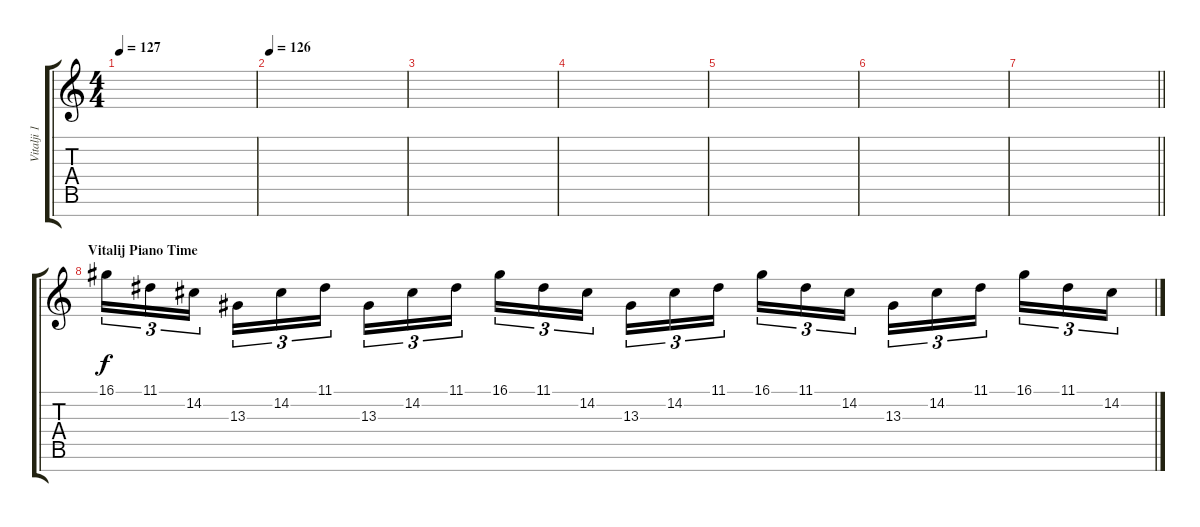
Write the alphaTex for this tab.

\track ("Vitalji 1" "Vitalji 1") {instrument lead1square}
\staff {score tabs}
\tuning (E4 B3 G3 D3 A2 E2 B1) {hide}
\ts (4 4)
\tempo 127
\clef g2
\ks c
|
\tempo 126
|
|
|
|
|
\barLineRight lightlight
|
\section ("" "Vitalij Piano Time")
16.1.16{tu (3 2) instrument brightacousticpiano} 11.1.16{tu (3 2)} 14.2.16{tu (3 2) beam splitsecondary} 13.3.16{tu (3 2)} 14.2.16{tu (3 2)} 11.1.16{tu (3 2)} 13.3.16{tu (3 2)} 14.2.16{tu (3 2)} 11.1.16{tu (3 2) beam splitsecondary} 16.1.16{tu (3 2)} 11.1.16{tu (3 2)} 14.2.16{tu (3 2)} 13.3.16{tu (3 2)} 14.2.16{tu (3 2)} 11.1.16{tu (3 2) beam splitsecondary} 16.1.16{tu (3 2)} 11.1.16{tu (3 2)} 14.2.16{tu (3 2)} 13.3.16{tu (3 2)} 14.2.16{tu (3 2)} 11.1.16{tu (3 2) beam splitsecondary} 16.1.16{tu (3 2)} 11.1.16{tu (3 2)} 14.2.16{tu (3 2)}
